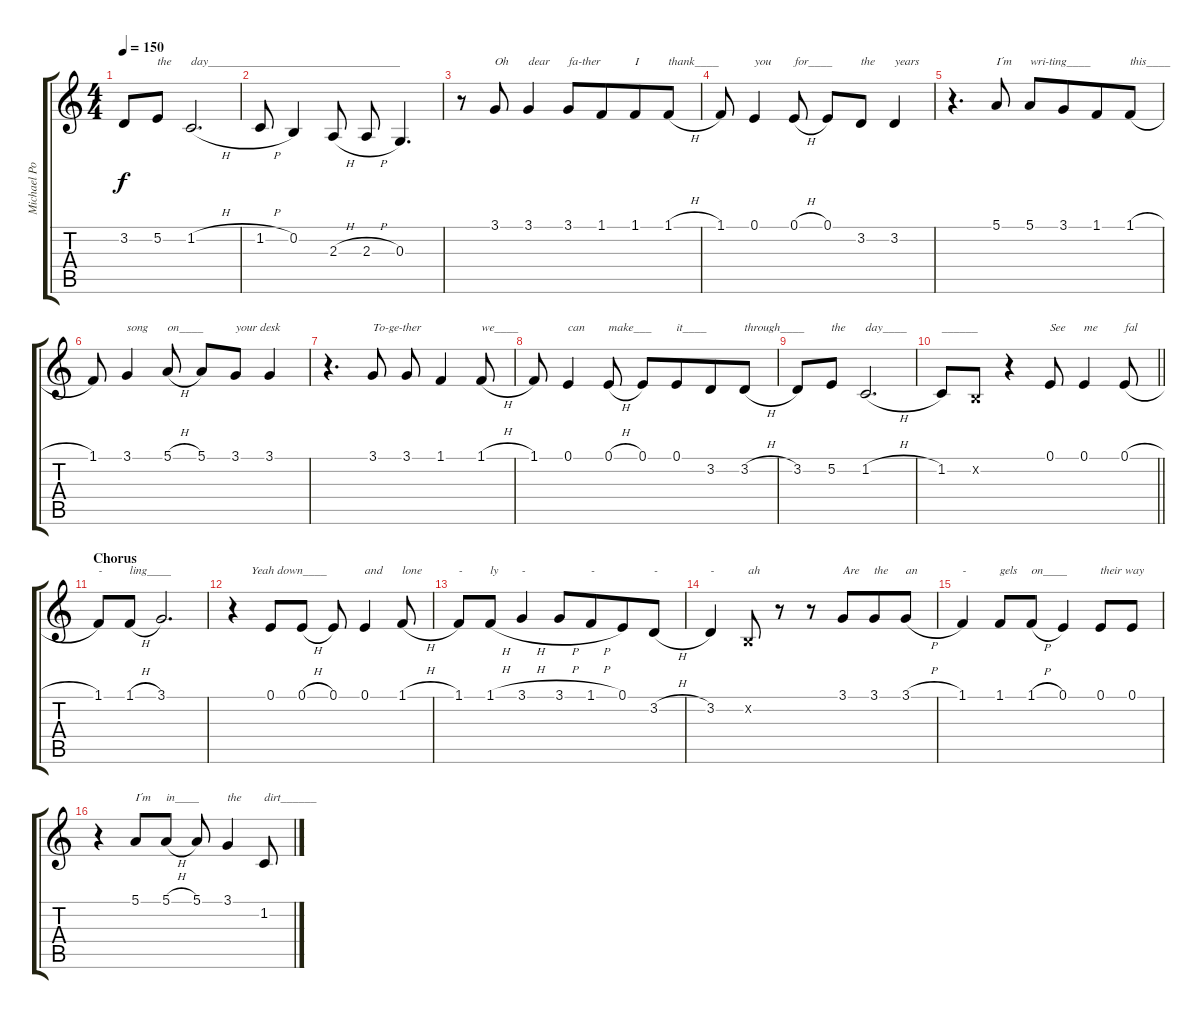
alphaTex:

\track ("Michael Poulsen  Voice" "Michael Po") {instrument lead2sawtooth}
\staff {score tabs}
\tuning (E4 B3 G3 D3 A2 E2) {hide}
\ts (4 4)
\tempo 150
\clef g2
\ks c
3.2.8{dy f} 5.2.8{txt "the"} 1.2{h}.2{d txt "day________________________________"} |
1.2{h}.8 0.2.4 2.3{h}.8 2.3{h}.8 0.3.4{d} |
r.8 3.1.8{txt "Oh"} 3.1.4{txt "dear"} 3.1.8{txt "fa-ther"} 1.1.8{beam merge} 1.1.8{txt "I"} 1.1{h}.8{txt "thank____"} |
1.1.8 0.1.4{txt "you"} 0.1{h}.8{txt "for____"} 0.1.8 3.2.8{txt "the"} 3.2.4{txt "years"} |
r.4{d} 5.1.8{txt "I´m"} 5.1.8{txt "wri-ting____"} 3.1.8{beam merge} 1.1.8 1.1{h}.8{txt "this____"} |
1.1.8 3.1.4{txt "song"} 5.1{h}.8{txt "on____"} 5.1.8 3.1.8{txt "your desk"} 3.1.4 |
r.4{d} 3.1.8{txt "To-ge-ther"} 3.1.8 1.1.4 1.1{h}.8{txt "we____"} |
1.1.8 0.1.4{txt "can"} 0.1{h}.8{txt "make___"} 0.1.8{beam merge} 0.1.8{txt "it____" beam merge} 3.2.8{beam merge} 3.2{h}.8{txt "through____"} |
3.2.8 5.2.8{txt "the"} 1.2{h}.2{d txt "day____"} |
\barLineRight lightlight
1.2.8{txt "______"} 0.2{x}.8 r.4 0.1.8{txt "See"} 0.1.4{txt "me"} 0.1{h}.8{txt "fal"} |
\section ("" "Chorus")
1.1.8{txt "-"} 1.1{h}.8{txt "ling____"} 3.1.2{d} |
r.4{txt "      Yeah down____"} 0.1.8 0.1{h}.8 0.1.8 0.1.4{txt "and"} 1.1{h}.8{txt "lone"} |
1.1.8{txt "-"} 1.1{h}.8{txt "ly"} 3.1{h}.4{txt "-"} 3.1{h}.8 1.1{h}.8{txt "-" beam merge} 0.1.8 3.2{h}.8{txt "-"} |
3.2.4{txt "-"} 0.2{x}.8{txt "ah"} r.8 r.8 3.1.8{txt "Are" beam merge} 3.1.8{txt "the"} 3.1{h}.8{txt "an"} |
1.1.4{txt "-"} 1.1.8{txt "gels"} 1.1{h}.8{txt "on____"} 0.1.4 0.1.8{txt "their way"} 0.1.8 |
r.4 5.1.8{txt "I´m"} 5.1{h}.8{txt "in____"} 5.1.8 3.1.4{txt "the"} 1.2{h}.8{txt "dirt______"}
